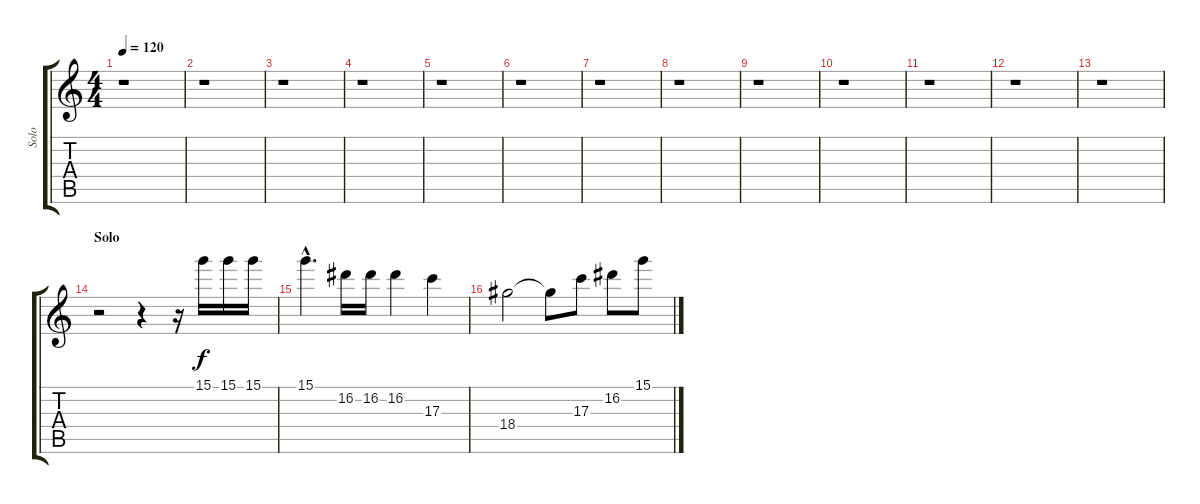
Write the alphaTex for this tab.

\track ("Solo" "Solo") {instrument distortionguitar}
\staff {score tabs}
\tuning (E4 B3 G3 D3 A2 E2) {hide}
\ts (4 4)
\tempo 120
\clef g2
\ks c
r.1{dy f} |
r.1 |
r.1 |
r.1 |
r.1 |
r.1 |
r.1 |
r.1 |
r.1 |
r.1 |
r.1 |
r.1 |
r.1 |
\section ("" "Solo")
r.2 r.4 r.16 15.1.16 15.1.16 15.1.16 |
15.1{hac}.4{d} 16.2.16 16.2.16 16.2.4 17.3.4 |
18.4.2 18.4{t}.8 17.3.8 16.2.8 15.1.8
